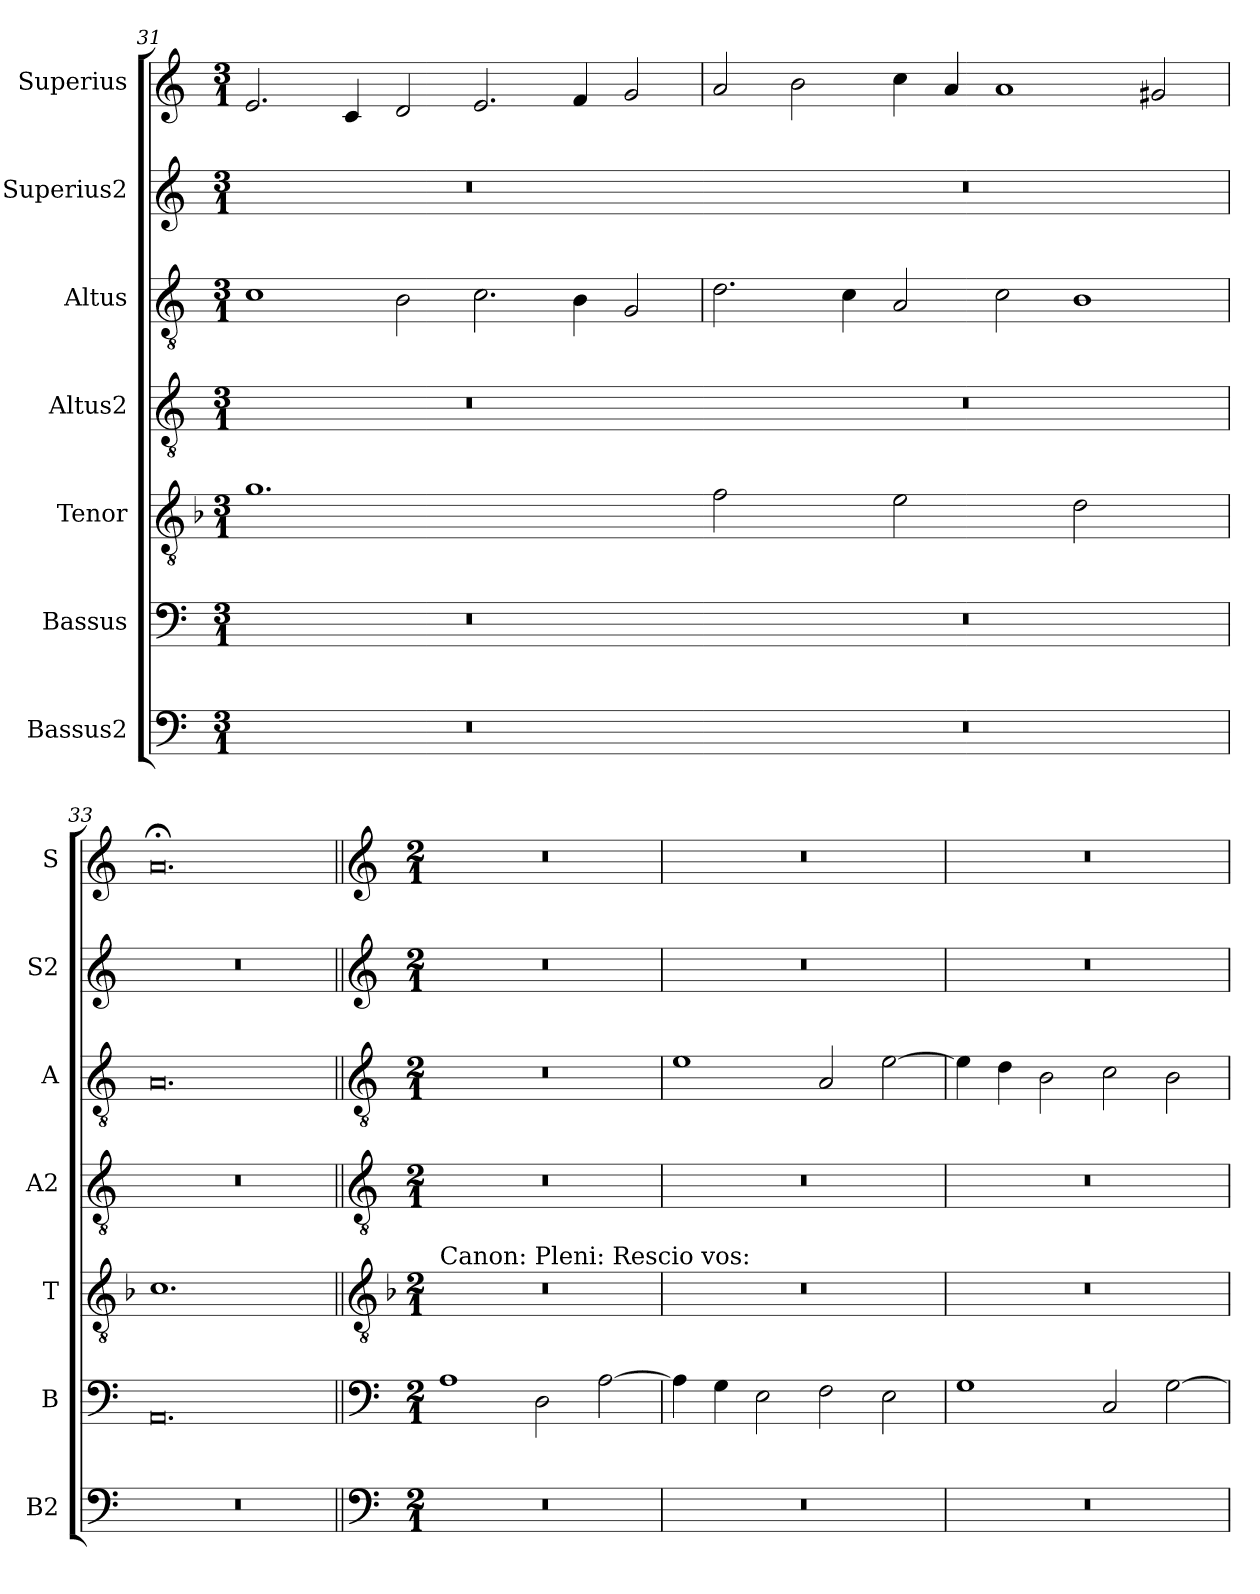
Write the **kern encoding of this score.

**kern	**kern	**kern	**kern	**kern	**kern	**kern
*part7	*part6	*part5	*part4	*part3	*part2	*part1
*staff7	*staff6	*staff5	*staff4	*staff3	*staff2	*staff1
*I"Bassus2	*I"Bassus	*I"Tenor	*I"Altus2	*I"Altus	*I"Superius2	*I"Superius
*I'B2	*I'B	*I'T	*I'A2	*I'A	*I'S2	*I'S
*clefF4	*clefF4	*clefGv2	*clefGv2	*clefGv2	*clefG2	*clefG2
*k[]	*k[]	*k[b-]	*k[]	*k[]	*k[]	*k[]
*M3/1	*M3/1	*M3/1	*M3/1	*M3/1	*M3/1	*M3/1
=31	=31	=31	=31	=31	=31	=31
!	!	!LO:N:vis=1.	!	!	!	!
0.r	0.r	0.g	0.r	1c	0.r	2.e/
.	.	.	.	.	.	4c/
.	.	.	.	2B\	.	2d/
.	.	.	.	2.c\	.	2.e/
.	.	.	.	4B\	.	4f/
.	.	.	.	2G/	.	2g/
=32	=32	=32-	=32	=32	=32	=32
!	!	!LO:N:vis=2	!	!	!	!
0.r	0.r	1f	0.r	2.d\	0.r	2a/
.	.	.	.	.	.	2b\
.	.	.	.	4c\	.	.
!	!	!LO:N:vis=2	!	!	!	!
.	.	1e	.	2A/	.	4cc\
.	.	.	.	.	.	4a/
.	.	.	.	2c\	.	1a
!	!	!LO:N:vis=2	!	!	!	!
.	.	1d	.	1B	.	.
.	.	.	.	.	.	2g#X/
=33	=33	=33	=33	=33	=33	=33
!	!	!LO:N:vis=1.	!	!	!	!
0.r	0.AA	0.c	0.r	0.A	0.r	0.a;<
=34||	=34||	=34||	=34||	=34||	=34||	=34||
*clefF4	*clefF4	*clefGv2	*clefGv2	*clefGv2	*clefG2	*clefG2
*k[]	*k[]	*k[b-]	*k[]	*k[]	*k[]	*k[]
*M2/1	*M2/1	*M2/1	*M2/1	*M2/1	*M2/1	*M2/1
!	!	!LO:TX:a:t=Canon&colon; Pleni&colon; Rescio vos&colon;	!	!	!	!
0r	1A	0r	0r	0r	0r	0r
.	2D\	.	.	.	.	.
.	[2A\	.	.	.	.	.
=35	=35	=35	=35	=35	=35	=35
0r	4A\]	0r	0r	1e	0r	0r
.	4G\	.	.	.	.	.
.	2E\	.	.	.	.	.
.	2F\	.	.	2A/	.	.
.	2E\	.	.	[2e\	.	.
=36	=36	=36	=36	=36	=36	=36
0r	1G	0r	0r	4e\]	0r	0r
.	.	.	.	4d\	.	.
.	.	.	.	2B\	.	.
.	2C/	.	.	2c\	.	.
.	[2G\	.	.	2B\	.	.
=	=	=	=	=	=	=
*-	*-	*-	*-	*-	*-	*-
